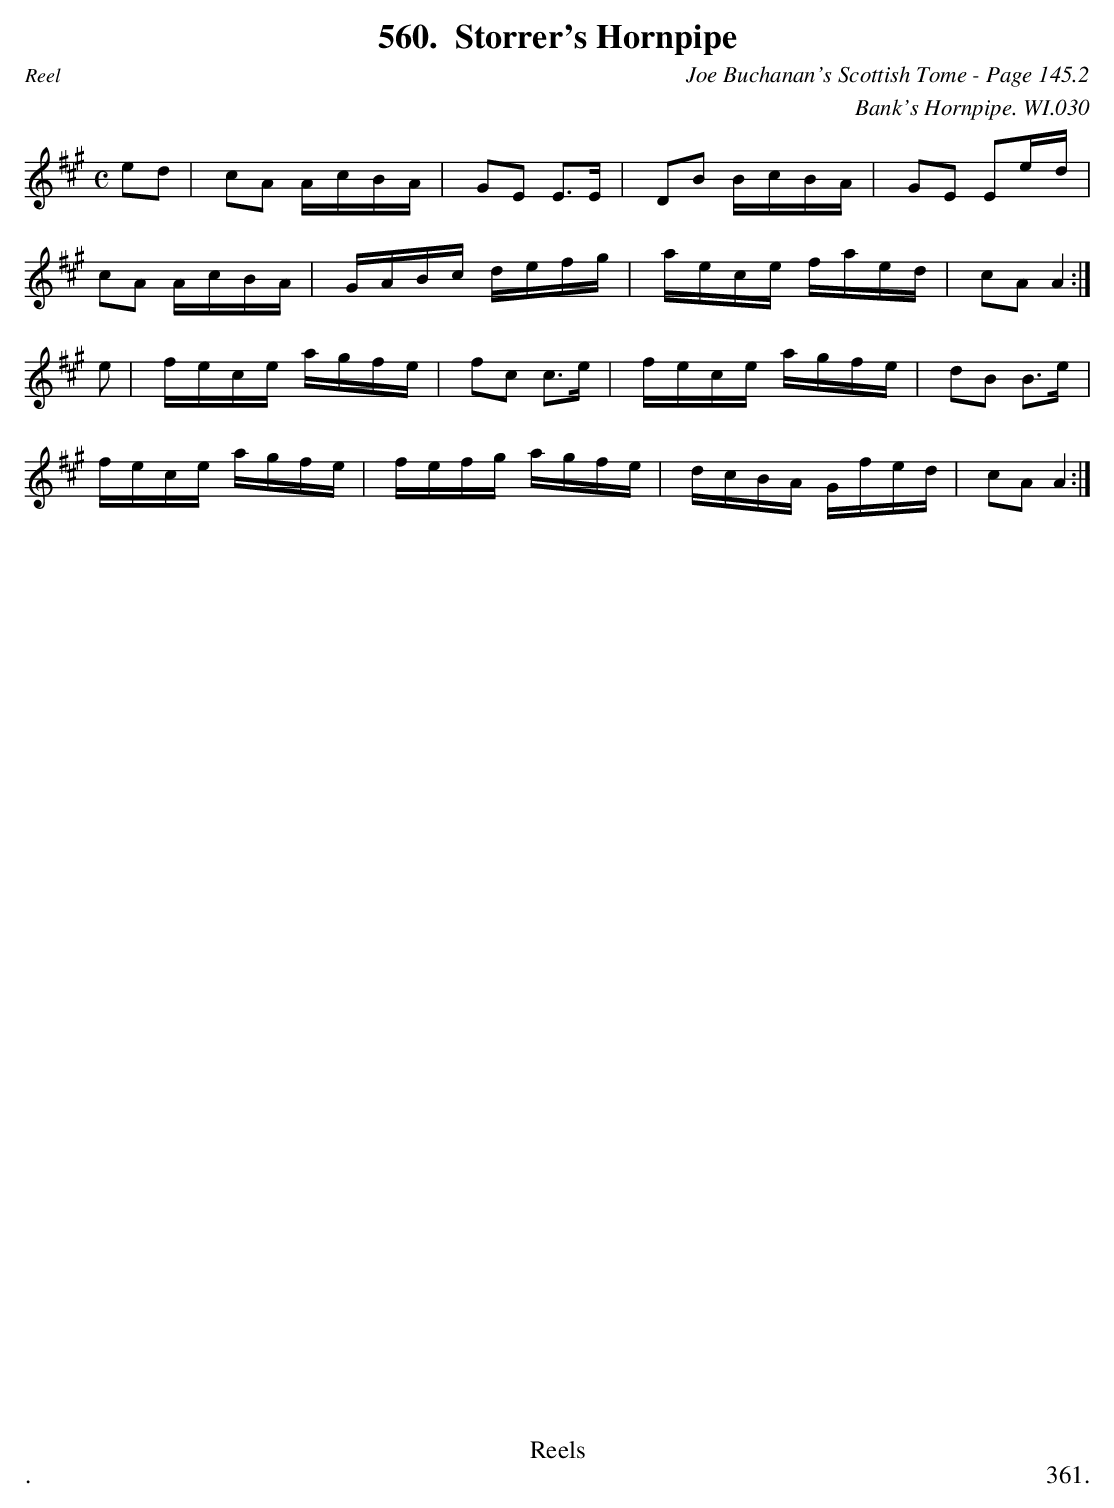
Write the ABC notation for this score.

X:1
T:Storrer's Hornpipe
C:Joe Buchanan's Scottish Tome - Page 145.2
C:Bank's Hornpipe. WI.030
L:1/8
M:C
K:A
ed | cA A/c/B/A/ | GE E>E | DB B/c/B/A/ | GE Ee/d/ |
cA A/c/B/A/ | G/A/B/c/ d/e/f/g/ | a/e/c/e/ f/a/e/d/ | cA A2 :|
e | f/e/c/e/ a/g/f/e/ | fc c>e | f/e/c/e/ a/g/f/e/ | dB B>e |
f/e/c/e/ a/g/f/e/ | f/e/f/g/ a/g/f/e/ | d/c/B/A/ G/f/e/d/ | cA A2 :|
